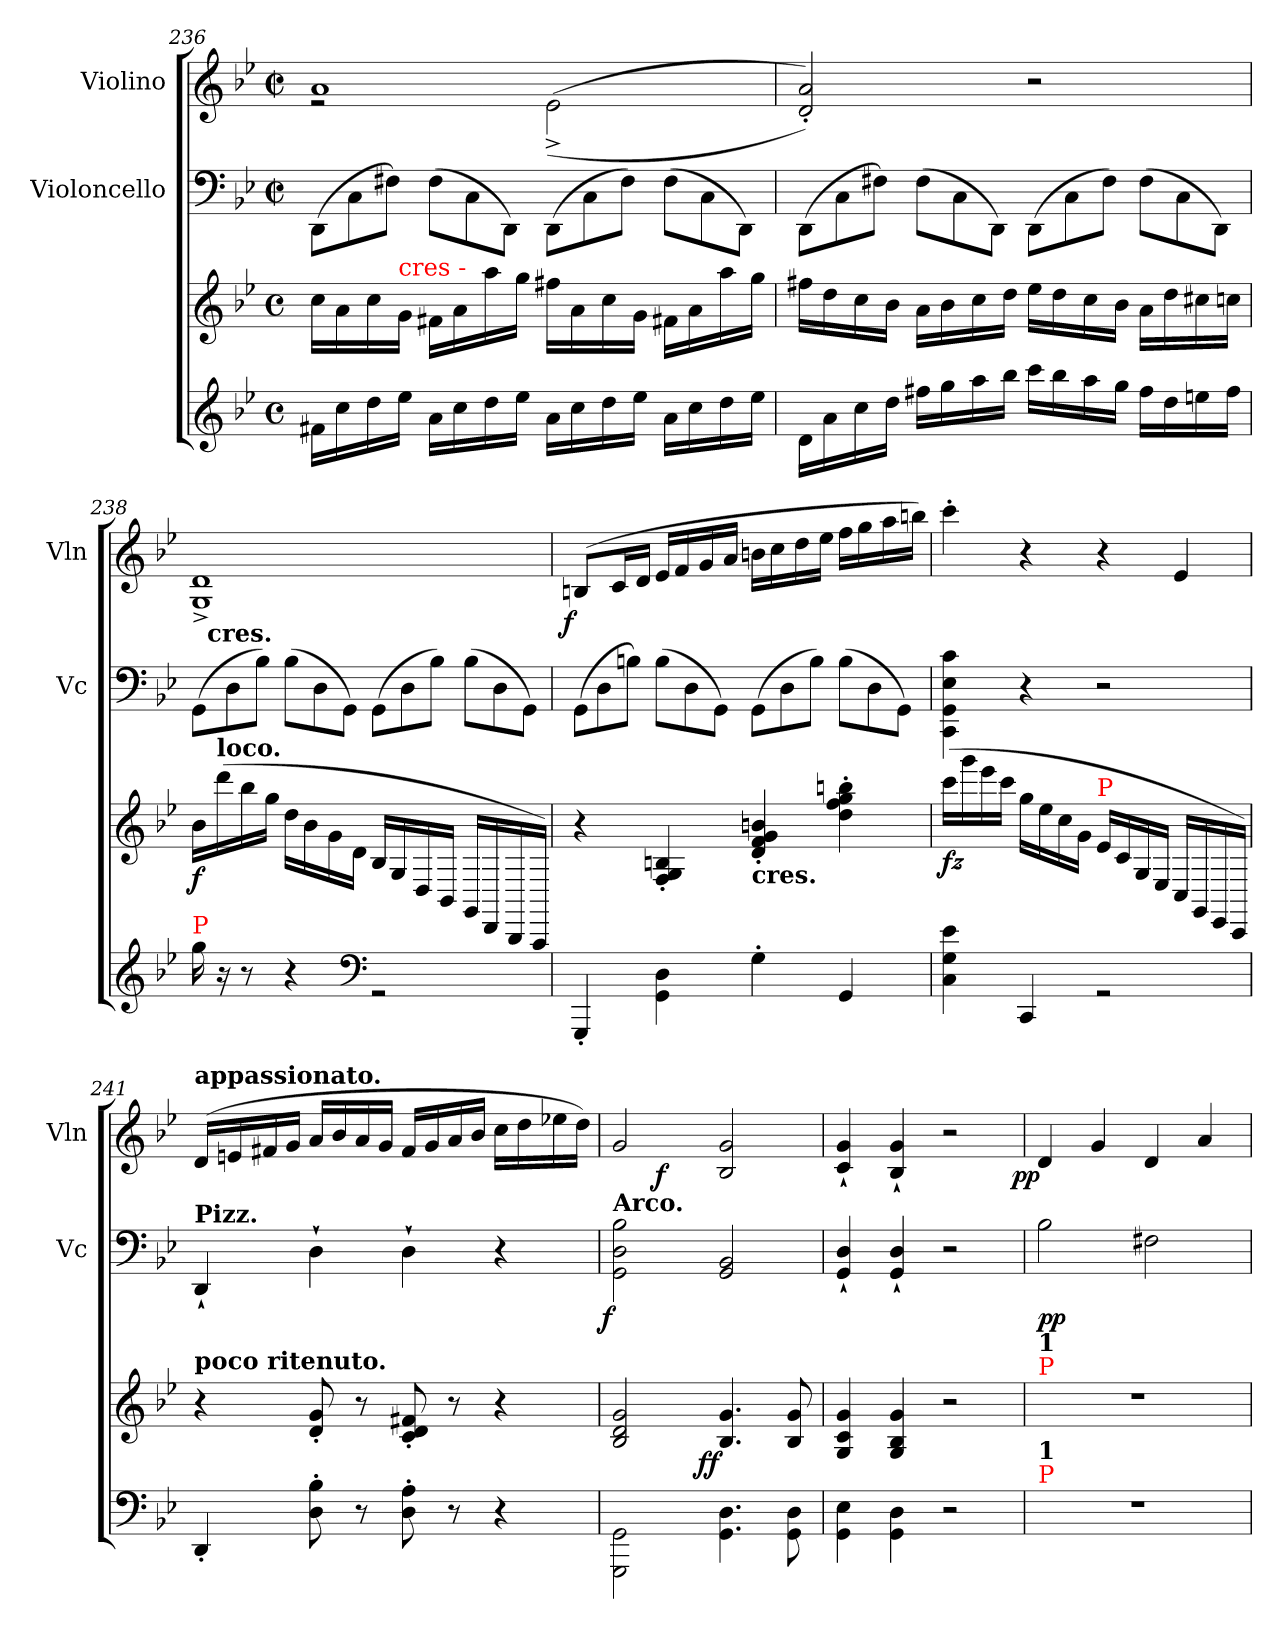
**kern	**kern	**dynam	**kern	**dynam	**kern	**dynam
*part3	*part3	*part3	*part2	*part2	*part1	*part1
*staff4	*staff3	*staff3/4	*staff2	*staff2	*staff1	*staff1
*	*	*	*I"Violoncello	*	*I"Violino	*
*	*	*	*I'Vc	*	*I'Vln	*
*clefG2	*clefG2	*	*clefF4	*	*clefG2	*
*k[b-e-]	*k[b-e-]	*	*k[b-e-]	*	*k[b-e-]	*
*g:	*g:	*	*g:	*	*g:	*
*M4/4	*M4/4	*	*M2/2	*	*M2/2	*
*met(c)	*met(c)	*	*met(c|)	*	*met(c|)	*
*	*	*	*Xtuplet	*	*	*
=236	=236	=236	=236	=236	=236	=236
*	*	*	*	*	*^	*
16f#XLL	16cc\LL	.	(>12DD\L	.	1a	2re	.
16cc	16a	.	.	.	.	.	.
.	.	.	12C\	.	.	.	.
16dd	16cc	.	.	.	.	.	.
.	.	.	12F#X\J)	.	.	.	.
!	!LO:TX:a:color=red:t=cres -	!	!	!	!	!	!
16ee-JJ	16gJJ	.	.	.	.	.	.
16aLL	16f#XLL	.	(>12F#\L	.	.	.	.
16cc	16a	.	.	.	.	.	.
.	.	.	12C\	.	.	.	.
16dd	16aa	.	.	.	.	.	.
.	.	.	12DD\J)	.	.	.	.
16ee-JJ	16ggJJ	.	.	.	.	.	.
16aLL	16ff#XLL	.	(>12DD\L	.	.	(<(>2e-^<	.
16cc	16a	.	.	.	.	.	.
.	.	.	12C\	.	.	.	.
16dd	16cc	.	.	.	.	.	.
.	.	.	12F#\J)	.	.	.	.
16ee-JJ	16gJJ	.	.	.	.	.	.
16aLL	16f#XLL	.	(>12F#\L	.	.	.	.
16cc	16a	.	.	.	.	.	.
.	.	.	12C\	.	.	.	.
16dd	16aa	.	.	.	.	.	.
.	.	.	12DD\J)	.	.	.	.
16ee-JJ	16ggJJ	.	.	.	.	.	.
*	*	*	*	*	*v	*v	*
=237	=237	=237	=237	=237	=237	=237
16d\LL	16ff#XLL	.	(>12DD\L	.	2a'> 2d'>))	.
16a	16dd	.	.	.	.	.
.	.	.	12C\	.	.	.
16cc	16cc	.	.	.	.	.
.	.	.	12F#X\J)	.	.	.
16ddJJ	16b-JJ	.	.	.	.	.
16ff#XLL	16aLL	.	(>12F#\L	.	.	.
16gg	16b-	.	.	.	.	.
.	.	.	12C\	.	.	.
16aa	16cc	.	.	.	.	.
.	.	.	12DD\J)	.	.	.
16bb-JJ	16ddJJ	.	.	.	.	.
16cccLL	16ee-LL	.	(>12DD\L	.	2r	.
16bb-	16dd	.	.	.	.	.
.	.	.	12C\	.	.	.
16aa	16cc	.	.	.	.	.
.	.	.	12F#\J)	.	.	.
16ggJJ	16b-JJ	.	.	.	.	.
16ff#LL	16aLL	.	(>12F#\L	.	.	.
16dd	16dd	.	.	.	.	.
.	.	.	12C\	.	.	.
16een	16cc#X	.	.	.	.	.
.	.	.	12DD\J)	.	.	.
16ff#JJ	16ccnJJ	.	.	.	.	.
=238	=238	=238	=238	=238	=238	=238
!LO:TX:a:color=red:t=P	!	!	!	!	!	!
!	!	!LO:DY:b	!	!	!	!
*	*	*	*^	*	*	*
16gg\	16b-LL	f	(>12GGL	24ryy	.	1d^> 1G^>	.
!	!	!	!	!LO:TX:B:t=cres.	!	!	!
.	.	.	.	3%2ryy	.	.	.
!	!LO:TX:a:B:t=loco.	!	!	!	!	!	!
16r	(>16ddd	.	.	.	.	.	.
.	.	.	12D	.	.	.	.
8r	16bb-	.	.	.	.	.	.
.	.	.	12B-J)	.	.	.	.
.	16ggJJ	.	.	.	.	.	.
4r	16dd\LL	.	(>12B-L	.	.	.	.
.	16b-	.	.	.	.	.	.
.	.	.	12D	.	.	.	.
.	16g	.	.	.	.	.	.
.	.	.	12GGJ)	.	.	.	.
.	16dJJ	.	.	.	.	.	.
*clefF4	*	*	*	*	*	*	*
2rGG	16B-/LL	.	(>12GGL	.	.	.	.
.	16G/	.	.	.	.	.	.
.	.	.	12D	.	.	.	.
.	16D/	.	.	.	.	.	.
.	.	.	12B-J)	.	.	.	.
.	16BB-/JJ	.	.	.	.	.	.
.	.	.	.	6..ryy	.	.	.
.	16GG/LL	.	(>12B-L	.	.	.	.
.	16DD/	.	.	.	.	.	.
.	.	.	12D	.	.	.	.
.	16BBB-/	.	.	.	.	.	.
.	.	.	12GGJ)	.	.	.	.
.	16AAA/JJ)	.	.	.	.	.	.
=239	=239	=239	=239	=239	=239	=239	=239
!	!	!	!	!	!	!	!LO:DY:rj
*	*	*	*v	*v	*	*	*
4GGG'	4r	.	(>12GGL	.	(>8BnL	f
.	.	.	12D	.	.	.
.	.	.	.	.	16cL	.
.	.	.	12BnJ)	.	.	.
.	.	.	.	.	16dJJ	.
4D\ 4GG\	4Bn'>/ 4G'>/ 4F'>/	.	(>12BL	.	16e-LL	.
.	.	.	.	.	16f	.
.	.	.	12D	.	.	.
.	.	.	.	.	16g	.
.	.	.	12GGJ)	.	.	.
.	.	.	.	.	16aJJ	.
!	!LO:TX:b:B:t=cres.	!	!	!	!	!
4G'>	4bn' 4g' 4f' 4d'	.	(>12GGL	.	16bnLL	.
.	.	.	.	.	16cc	.
.	.	.	12D	.	.	.
.	.	.	.	.	16dd	.
.	.	.	12BJ)	.	.	.
.	.	.	.	.	16ee-JJ	.
4GG	4bbn' 4gg' 4ff' 4dd'	.	(>12BL	.	16ffLL	.
.	.	.	.	.	16gg	.
.	.	.	12D	.	.	.
.	.	.	.	.	16aa	.
.	.	.	12GGJ)	.	.	.
.	.	.	.	.	16bbnJJ)	.
=240	=240	=240	=240	=240	=240	=240
!	!	!LO:DY:b	!	!	!	!
4e- 4G 4C	(>16cccLL	fz	4c\ 4E-\ 4GG\ 4CC\	.	4ccc'>	.
.	16ggg	.	.	.	.	.
.	16eee-	.	.	.	.	.
.	16cccJJ	.	.	.	.	.
4CC	16ggLL	.	4r	.	4r	.
.	16ee-	.	.	.	.	.
.	16cc	.	.	.	.	.
.	16gJJ	.	.	.	.	.
!	!LO:TX:a:color=red:t=P	!	!	!	!	!
2rGG	16e-\LL	.	2r	.	4r	.
.	16c\	.	.	.	.	.
.	16G/	.	.	.	.	.
.	16E-/JJ	.	.	.	.	.
.	16C/LL	.	.	.	4e-	.
.	16GG/	.	.	.	.	.
.	16EE-/	.	.	.	.	.
.	16CC/JJ)	.	.	.	.	.
=241	=241	=241	=241	=241	=241	=241
!	!	!	!	!	!LO:TX:a:B:t=appassionato.	!
!	!	!	!LO:TX:a:B:t=Pizz.	!	!	!
!	!LO:TX:a:B:t=poco ritenuto.	!	!	!	!	!
4DD'	4r	.	4DD`<	.	(<16dLL	.
.	.	.	.	.	16en	.
.	.	.	.	.	16f#X	.
.	.	.	.	.	16gJJ	.
8B-' 8D'	8g' 8d'	.	4D`>	.	16aLL	.
.	.	.	.	.	16b-	.
8r	8r	.	.	.	16a	.
.	.	.	.	.	16gJJ	.
8A' 8D'	8f#X' 8d' 8c'	.	4D`>	.	16f#LL	.
.	.	.	.	.	16g	.
8r	8r	.	.	.	16a	.
.	.	.	.	.	16b-JJ	.
4r	4r	.	4r	.	16ccLL	.
.	.	.	.	.	16dd	.
.	.	.	.	.	16ee-X	.
.	.	.	.	.	16ddJJ)	.
=242	=242	=242	=242	=242	=242	=242
!	!	!	!LO:TX:a:B:t=Arco.	!	!	!
!	!	!	!	!LO:DY:rj	!	!
*	*	*	*	*	*^	*
2GG\ 2GGG\	2g/ 2d/ 2B-/	.	2B- 2D 2GG	f	2g	4ryy	.
!	!	!	!	!	!	!	!LO:DY:rj
.	.	.	.	.	.	2.ryy	f
!	!	!LO:DY:b:rj	!	!	!	!	!
4.D\ 4.GG\	4.g/ 4.B-/	ff	2BB- 2GG	.	2g 2B-	.	.
8D\ 8GG\	8g/ 8B-/	.	.	.	.	.	.
*	*	*	*	*	*v	*v	*
=243	=243	=243	=243	=243	=243	=243
4E-\ 4GG\	4g/ 4c/ 4G/	.	4D`< 4GG`<	.	4g`< 4c`<	.
4D\ 4GG\	4g/ 4B-/ 4G/	.	4D`< 4GG`<	.	4g`< 4B-`<	.
2r	2r	.	2r	.	2r	.
=244	=244	=244	=244	=244	=244	=244
!	!LO:TX:a:color=red:t=P	!	!	!	!	!
!	!LO:TX:a:B:t=1	!	!	!	!	!
!LO:TX:a:color=red:t=P	!	!	!	!	!	!
!LO:TX:a:B:t=1	!	!	!	!	!	!
!	!	!	!	!	!	!LO:DY:rj
1rF	1rdd	.	2B-	pp	4d	pp
.	.	.	.	.	4g	.
.	.	.	2F#X	.	4d	.
.	.	.	.	.	4a	.
=	=	=	=	=	=	=
*-	*-	*-	*-	*-	*-	*-
